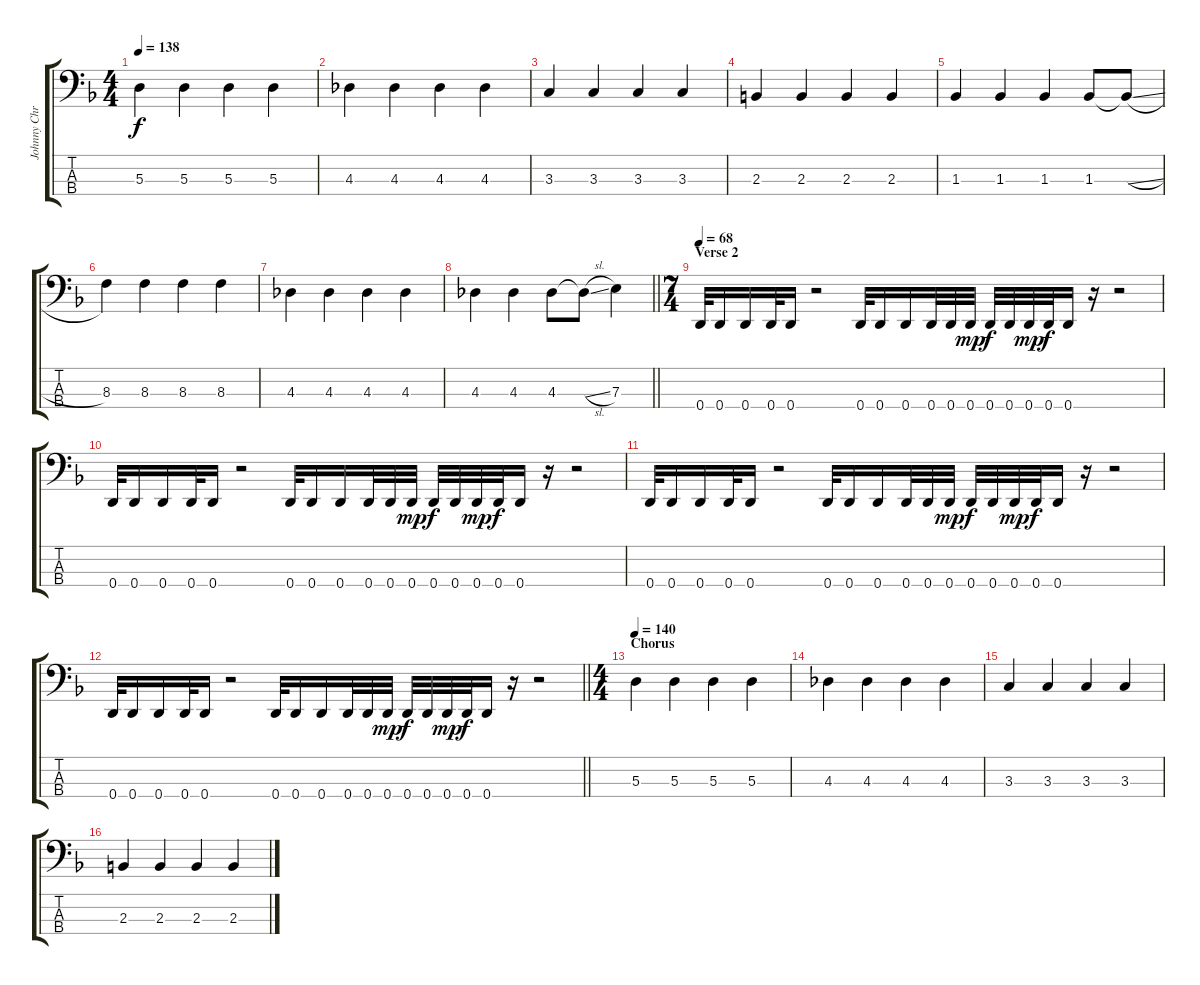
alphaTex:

\track ("Johnny Christ" "Johnny Chr") {instrument slapbass2}
\staff {score tabs}
\tuning (G2 D2 A1 D1) {hide}
\ts (4 4)
\tempo 138
\clef f4
\ks dminor
5.3.4{dy f} 5.3.4 5.3.4 5.3.4 |
4.3.4 4.3.4 4.3.4 4.3.4 |
3.3.4 3.3.4 3.3.4 3.3.4 |
2.3.4 2.3.4 2.3.4 2.3.4 |
1.3.4 1.3.4 1.3.4 1.3.8 1.3{sl t}.8 |
8.3.4 8.3.4 8.3.4 8.3.4 |
4.3.4 4.3.4 4.3.4 4.3.4 |
\barLineRight lightlight
4.3.4 4.3.4 4.3.8 4.3{sl t}.8 7.3.4 |
\ts (7 4)
\section ("" "Verse 2")
\tempo 68
0.4.32{volume 16 instrument slapbass2} 0.4.16 0.4.16 0.4.32 0.4.16 r.2 0.4.32 0.4.16 0.4.16 0.4.32 0.4.32 0.4.32{dy mp} 0.4.32{dy f} 0.4.32 0.4.32{dy mp} 0.4.32{dy f} 0.4.16 r.16 r.2 |
0.4.32 0.4.16 0.4.16 0.4.32 0.4.16 r.2 0.4.32 0.4.16 0.4.16 0.4.32 0.4.32 0.4.32{dy mp} 0.4.32{dy f} 0.4.32 0.4.32{dy mp} 0.4.32{dy f} 0.4.16 r.16 r.2 |
0.4.32 0.4.16 0.4.16 0.4.32 0.4.16 r.2 0.4.32 0.4.16 0.4.16 0.4.32 0.4.32 0.4.32{dy mp} 0.4.32{dy f} 0.4.32 0.4.32{dy mp} 0.4.32{dy f} 0.4.16 r.16 r.2 |
\barLineRight lightlight
0.4.32 0.4.16 0.4.16 0.4.32 0.4.16 r.2 0.4.32 0.4.16 0.4.16 0.4.32 0.4.32 0.4.32{dy mp} 0.4.32{dy f} 0.4.32 0.4.32{dy mp} 0.4.32{dy f} 0.4.16 r.16 r.2 |
\ts (4 4)
\section ("" "Chorus")
\tempo 140
5.3.4{volume 14 instrument electricbassfinger} 5.3.4 5.3.4 5.3.4 |
4.3.4 4.3.4 4.3.4 4.3.4 |
3.3.4 3.3.4 3.3.4 3.3.4 |
2.3.4 2.3.4 2.3.4 2.3.4
